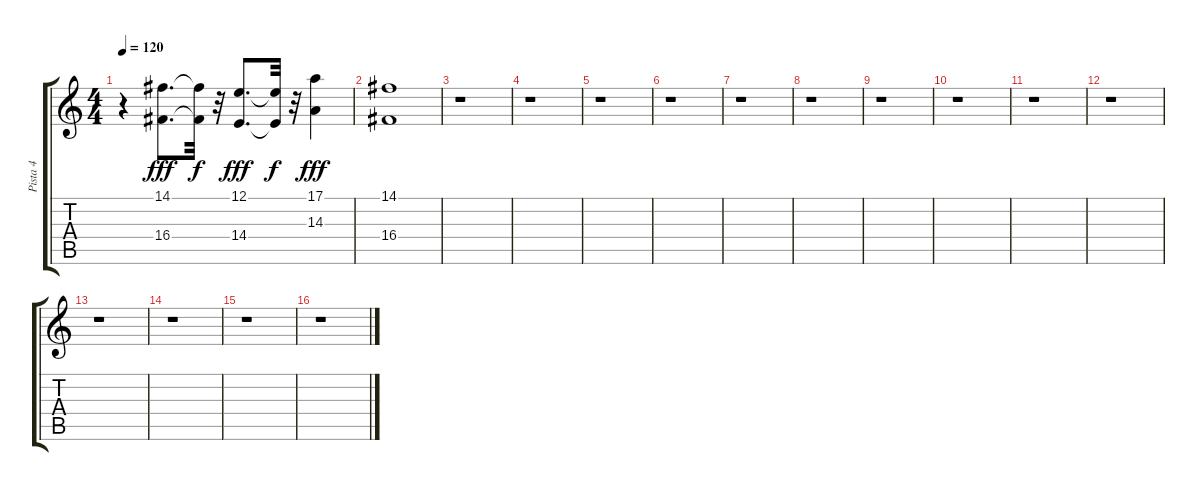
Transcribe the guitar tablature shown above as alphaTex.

\track ("Pista 4" "Pista 4") {instrument trombone}
\staff {score tabs}
\tuning (E4 B3 G3 D3 A2 E2) {hide}
\ts (4 4)
\tempo 120
\clef g2
\ks c
r.4{dy fff} (14.1 16.4).8{d} (14.1{t} 16.4{t}).32{dy f} r.32 (12.1 14.4).8{d dy fff} (12.1{t} 14.4{t}).32{dy f} r.32 (17.1 14.3).4{dy fff} |
(14.1 16.4).1 |
r.1 |
r.1 |
r.1 |
r.1 |
r.1 |
r.1 |
r.1 |
r.1 |
r.1 |
r.1 |
r.1 |
r.1 |
r.1 |
r.1
